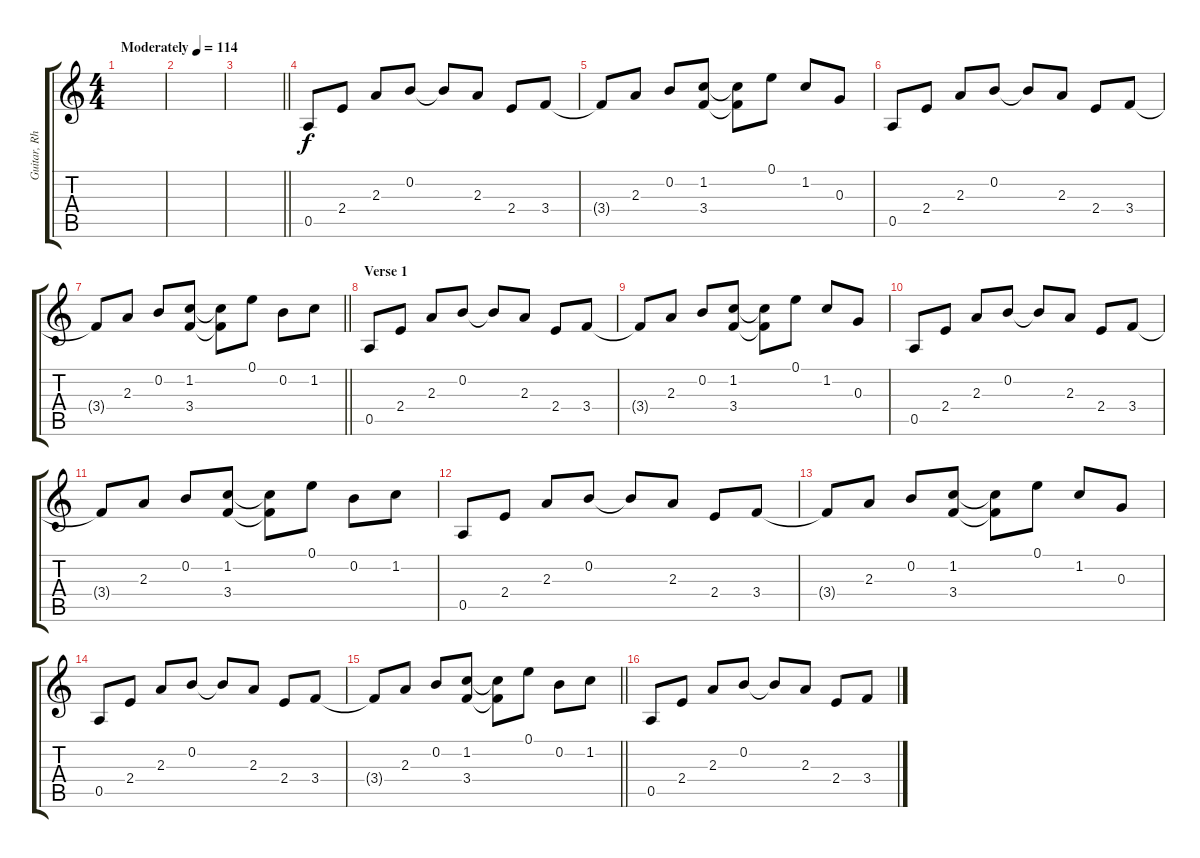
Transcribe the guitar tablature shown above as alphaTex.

\track ("Guitar, Rhythm" "Guitar, Rh") {instrument acousticguitarsteel}
\staff {score tabs}
\tuning (E4 B3 G3 D3 A2 E2) {hide}
\ts (4 4)
\tempo (114 "Moderately")
\clef g2
\ks c
|
|
\barLineRight lightlight
|
0.5.8 2.4.8 2.3.8 0.2.8 0.2{t}.8 2.3.8 2.4.8 3.4.8 |
3.4{t}.8 2.3.8 0.2.8 (1.2 3.4).8 (1.2{t} 3.4{t}).8 0.1.8 1.2.8 0.3.8 |
0.5.8 2.4.8 2.3.8 0.2.8 0.2{t}.8 2.3.8 2.4.8 3.4.8 |
\barLineRight lightlight
3.4{t}.8 2.3.8 0.2.8 (1.2 3.4).8 (1.2{t} 3.4{t}).8 0.1.8 0.2.8 1.2.8 |
\section ("" "Verse 1")
0.5.8 2.4.8 2.3.8 0.2.8 0.2{t}.8 2.3.8 2.4.8 3.4.8 |
3.4{t}.8 2.3.8 0.2.8 (1.2 3.4).8 (1.2{t} 3.4{t}).8 0.1.8 1.2.8 0.3.8 |
0.5.8 2.4.8 2.3.8 0.2.8 0.2{t}.8 2.3.8 2.4.8 3.4.8 |
3.4{t}.8 2.3.8 0.2.8 (1.2 3.4).8 (1.2{t} 3.4{t}).8 0.1.8 0.2.8 1.2.8 |
0.5.8 2.4.8 2.3.8 0.2.8 0.2{t}.8 2.3.8 2.4.8 3.4.8 |
3.4{t}.8 2.3.8 0.2.8 (1.2 3.4).8 (1.2{t} 3.4{t}).8 0.1.8 1.2.8 0.3.8 |
0.5.8 2.4.8 2.3.8 0.2.8 0.2{t}.8 2.3.8 2.4.8 3.4.8 |
\barLineRight lightlight
3.4{t}.8 2.3.8 0.2.8 (1.2 3.4).8 (1.2{t} 3.4{t}).8 0.1.8 0.2.8 1.2.8 |
0.5.8 2.4.8 2.3.8 0.2.8 0.2{t}.8 2.3.8 2.4.8 3.4.8
